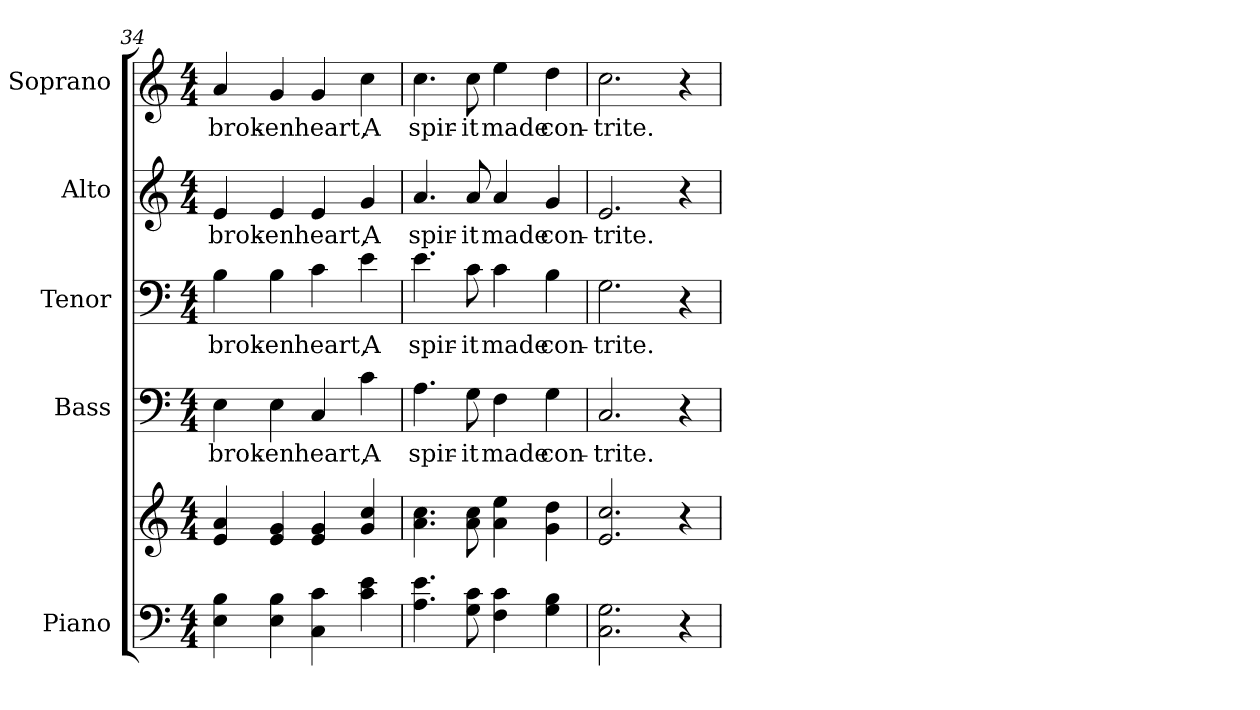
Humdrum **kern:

**kern	**kern	**kern	**text	**kern	**text	**kern	**text	**kern	**text
*part5	*part5	*part4	*part4	*part3	*part3	*part2	*part2	*part1	*part1
*staff6	*staff5	*staff4	*staff4	*staff3	*staff3	*staff2	*staff2	*staff1	*staff1
*I"Piano	*	*I"Bass	*	*I"Tenor	*	*I"Alto	*	*I"Soprano	*
*I'Pno.	*	*I'B.	*	*I'T.	*	*I'A.	*	*I'S.	*
!!LO:PB:g=z
*clefF4	*clefG2	*clefF4	*	*clefF4	*	*clefG2	*	*clefG2	*
*k[]	*k[]	*k[]	*	*k[]	*	*k[]	*	*k[]	*
*C:	*C:	*C:	*	*C:	*	*C:	*	*C:	*
*M4/4	*M4/4	*M4/4	*	*M4/4	*	*M4/4	*	*M4/4	*
=34	=34	=34	=34	=34	=34	=34	=34	=34	=34
!	!	!	!LO:LY:b:color=#000000	!	!	!	!	!	!
!	!	!	!	!	!LO:LY:b:color=#000000	!	!	!	!
!	!	!	!	!	!	!	!LO:LY:b:color=#000000	!	!
!	!	!	!	!	!	!	!	!	!LO:LY:b:color=#000000
4Ei\ 4Bi	4ei/ 4ai	4Ei\	brok-	4Bi\	brok-	4ei/	brok-	4ai/	brok-
!	!	!	!LO:LY:b:color=#000000	!	!	!	!	!	!
!	!	!	!	!	!LO:LY:b:color=#000000	!	!	!	!
!	!	!	!	!	!	!	!LO:LY:b:color=#000000	!	!
!	!	!	!	!	!	!	!	!	!LO:LY:b:color=#000000
4Ei\ 4Bi	4ei/ 4gi	4Ei\	-en	4Bi\	-en	4ei/	-en	4gi/	-en
!	!	!	!LO:LY:b:color=#000000	!	!	!	!	!	!
!	!	!	!	!	!LO:LY:b:color=#000000	!	!	!	!
!	!	!	!	!	!	!	!LO:LY:b:color=#000000	!	!
!	!	!	!	!	!	!	!	!	!LO:LY:b:color=#000000
4Ci\ 4ci	4ei/ 4gi	4Ci/	heart,	4ci\	heart,	4ei/	heart,	4gi/	heart,
!	!	!	!LO:LY:b:color=#000000	!	!	!	!	!	!
!	!	!	!	!	!LO:LY:b:color=#000000	!	!	!	!
!	!	!	!	!	!	!	!LO:LY:b:color=#000000	!	!
!	!	!	!	!	!	!	!	!	!LO:LY:b:color=#000000
4ci\ 4ei	4gi/ 4cci	4ci\	A	4ei\	A	4gi/	A	4cci\	A
=35	=35	=35	=35	=35	=35	=35	=35	=35	=35
!	!	!	!LO:LY:b:color=#000000	!	!	!	!	!	!
!	!	!	!	!	!LO:LY:b:color=#000000	!	!	!	!
!	!	!	!	!	!	!	!LO:LY:b:color=#000000	!	!
!	!	!	!	!	!	!	!	!	!LO:LY:b:color=#000000
4.Ai\ 4.ei	4.ai\ 4.cci	4.Ai\	spir-	4.ei\	spir-	4.ai/	spir-	4.cci\	spir-
!	!	!	!LO:LY:b:color=#000000	!	!	!	!	!	!
!	!	!	!	!	!LO:LY:b:color=#000000	!	!	!	!
!	!	!	!	!	!	!	!LO:LY:b:color=#000000	!	!
!	!	!	!	!	!	!	!	!	!LO:LY:b:color=#000000
8Gi\ 8ci	8ai\ 8cci	8Gi\	-it	8ci\	-it	8ai/	-it	8cci\	-it
!	!	!	!LO:LY:b:color=#000000	!	!	!	!	!	!
!	!	!	!	!	!LO:LY:b:color=#000000	!	!	!	!
!	!	!	!	!	!	!	!LO:LY:b:color=#000000	!	!
!	!	!	!	!	!	!	!	!	!LO:LY:b:color=#000000
4Fi\ 4ci	4ai\ 4eei	4Fi\	made	4ci\	made	4ai/	made	4eei\	made
!	!	!	!LO:LY:b:color=#000000	!	!	!	!	!	!
!	!	!	!	!	!LO:LY:b:color=#000000	!	!	!	!
!	!	!	!	!	!	!	!LO:LY:b:color=#000000	!	!
!	!	!	!	!	!	!	!	!	!LO:LY:b:color=#000000
4Gi\ 4Bi	4gi\ 4ddi	4Gi\	con-	4Bi\	con-	4gi/	con-	4ddi\	con-
=36	=36	=36	=36	=36	=36	=36	=36	=36	=36
!	!	!	!LO:LY:b:color=#000000	!	!	!	!	!	!
!	!	!	!	!	!LO:LY:b:color=#000000	!	!	!	!
!	!	!	!	!	!	!	!LO:LY:b:color=#000000	!	!
!	!	!	!	!	!	!	!	!	!LO:LY:b:color=#000000
2.Ci\ 2.Gi	2.ei/ 2.cci	2.Ci/	-trite.	2.Gi\	-trite.	2.ei/	-trite.	2.cci\	-trite.
4r	4r	4r	.	4r	.	4r	.	4r	.
=	=	=	=	=	=	=	=	=	=
*-	*-	*-	*-	*-	*-	*-	*-	*-	*-
